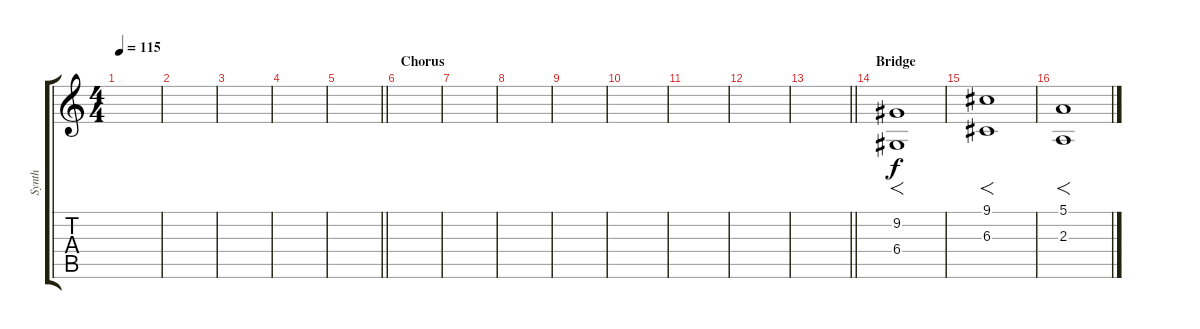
\track ("Synth" "Synth") {instrument synthstrings2}
\staff {score tabs}
\tuning (E4 B3 G3 D3 A2 E2) {hide}
\ts (4 4)
\tempo 115
\clef g2
\ks c
|
|
|
|
\barLineRight lightlight
|
\section ("" "Chorus")
|
|
|
|
|
|
|
\barLineRight lightlight
|
\section ("" "Bridge")
(9.2 6.4).1{f} |
(9.1 6.3).1{f} |
(5.1 2.3).1{f}
